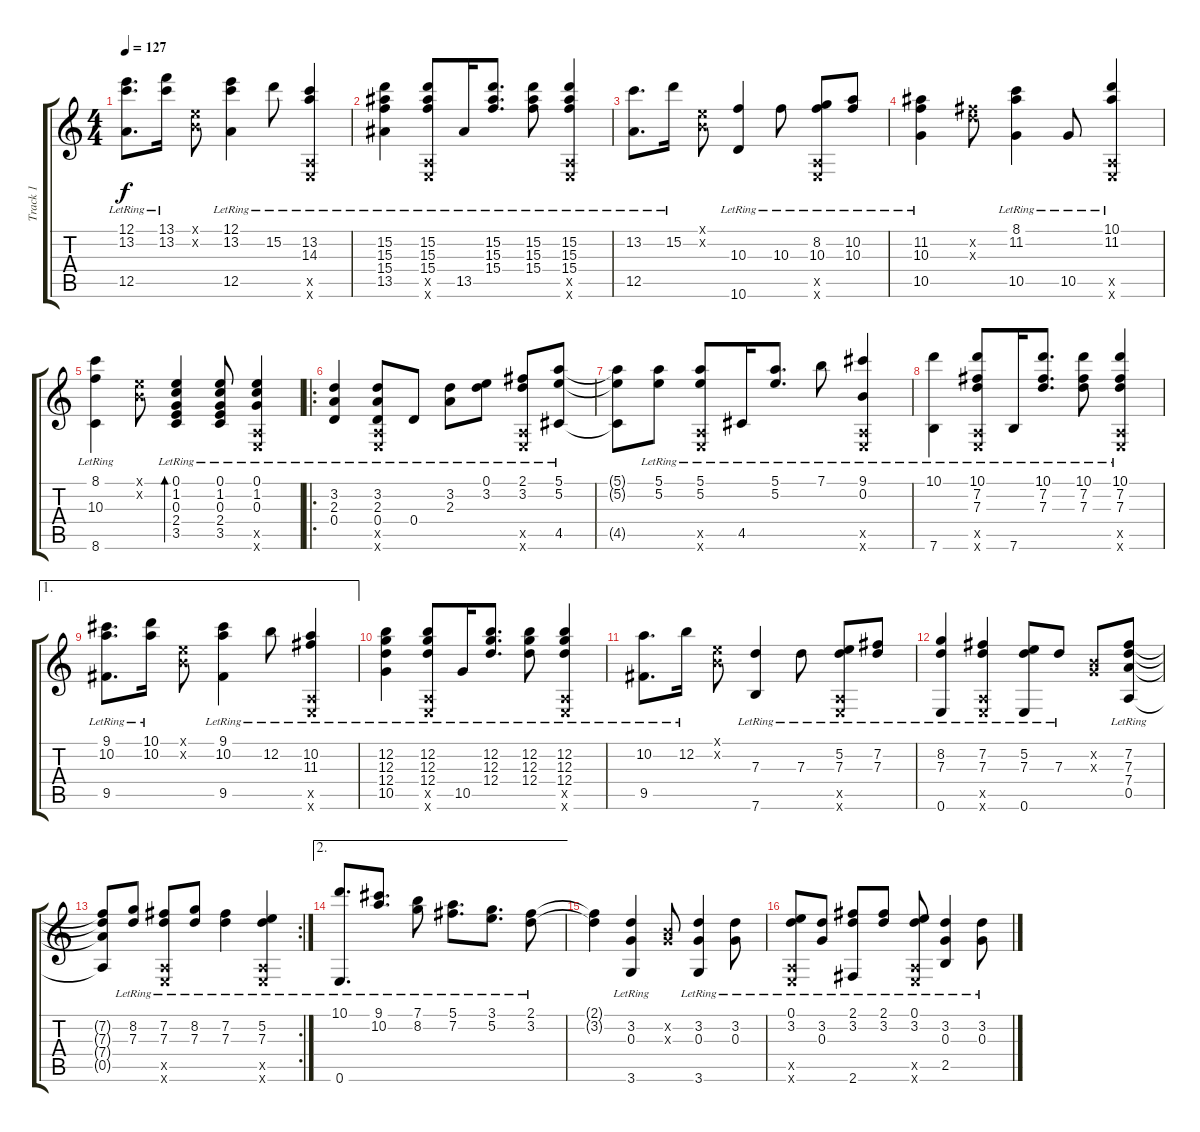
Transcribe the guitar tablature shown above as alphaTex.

\track ("Track 1" "Track 1") {instrument acousticguitarsteel}
\staff {score tabs}
\tuning (E4 B3 G3 D3 A2 E2) {hide}
\ts (4 4)
\tempo 127
\clef g2
\ks c
(12.1{lr} 13.2{lr} 12.5{lr}).8{d dy f} (13.1{lr} 13.2{lr}).16 (0.1{x} 0.2{x}).8 (12.1{lr} 13.2{lr} 12.5{lr}).4 15.2{lr}.8 (13.2{lr} 14.3{lr} 0.5{x} 0.6{x}).4 |
(15.2{lr} 15.3{lr} 15.4{lr} 13.5{lr}).4 (15.2{lr} 15.3{lr} 15.4{lr} 0.5{x} 0.6{x}).8 13.5{lr}.16 (15.2{lr} 15.3{lr} 15.4{lr}).8{d} (15.2{lr} 15.3{lr} 15.4{lr}).8 (15.2{lr} 15.3{lr} 15.4{lr} 0.5{x} 0.6{x}).4 |
(13.2{lr} 12.5{lr}).8{d} 15.2{lr}.16 (0.1{x} 0.2{x}).8 (10.3{lr} 10.6{lr}).4 10.3{lr}.8 (8.2{lr} 10.3{lr} 0.5{x} 0.6{x}).8 (10.2{lr} 10.3{lr}).8 |
(11.2{lr} 10.3{lr} 10.5{lr}).4 (7.2{x} 7.3{x}).8 (8.1{lr} 11.2{lr} 10.5{lr}).4 10.5{lr}.8 (10.1{lr} 11.2{lr} 0.5{x} 0.6{x}).4 |
(8.1{lr} 10.3{lr} 8.6{lr}).4 (0.1{x} 0.2{x}).8 (0.1{lr} 1.2{lr} 0.3{lr} 2.4{lr} 3.5{lr}).4{bd 60} (0.1{lr} 1.2{lr} 0.3{lr} 2.4{lr} 3.5{lr}).8 (0.1{lr} 1.2{lr} 0.3{lr} 0.5{x} 0.6{x}).4 |
\ro
(3.2{lr} 2.3{lr} 0.4{lr}).4 (3.2{lr} 2.3{lr} 0.4{lr} 0.5{x} 0.6{x}).8 0.4{lr}.8 (3.2{lr} 2.3{lr}).8 (0.1{lr} 3.2{lr}).8 (2.1{lr} 3.2{lr} 0.5{x} 0.6{x}).8 (5.1{lr} 5.2{lr} 4.5{lr}).8 |
(5.1{t} 5.2{t} 4.5{t}).8 (5.1{lr} 5.2{lr}).8 (5.1{lr} 5.2{lr} 0.5{x} 0.6{x}).8 4.5{lr}.16 (5.1{lr} 5.2{lr}).8{d} 7.1{lr}.8 (9.1{lr} 0.2{lr} 0.5{x} 0.6{x}).4 |
(10.1{lr} 7.6{lr}).4 (10.1{lr} 7.2{lr} 7.3{lr} 0.5{x} 0.6{x}).8 7.6{lr}.16 (10.1{lr} 7.2{lr} 7.3{lr}).8{d} (10.1{lr} 7.2{lr} 7.3{lr}).8 (10.1{lr} 7.2{lr} 7.3{lr} 0.5{x} 0.6{x}).4 |
\ae 1
(9.1{lr} 10.2{lr} 9.5{lr}).8{d} (10.1{lr} 10.2{lr}).16 (0.1{x} 0.2{x}).8 (9.1{lr} 10.2{lr} 9.5{lr}).4 12.2{lr}.8 (10.2{lr} 11.3{lr} 0.5{x} 0.6{x}).4 |
(12.2{lr} 12.3{lr} 12.4{lr} 10.5{lr}).4 (12.2{lr} 12.3{lr} 12.4{lr} 0.5{x} 0.6{x}).8 10.5{lr}.16 (12.2{lr} 12.3{lr} 12.4{lr}).8{d} (12.2{lr} 12.3{lr} 12.4{lr}).8 (12.2{lr} 12.3{lr} 12.4{lr} 0.5{x} 0.6{x}).4 |
(10.2{lr} 9.5{lr}).8{d} 12.2{lr}.16 (0.1{x} 0.2{x}).8 (7.3{lr} 7.6{lr}).4 7.3{lr}.8 (5.2{lr} 7.3{lr} 0.5{x} 0.6{x}).8 (7.2{lr} 7.3{lr}).8 |
(8.2{lr} 7.3{lr} 0.6{lr}).4 (7.2{lr} 7.3{lr} 0.5{x} 0.6{x}).4 (5.2{lr} 7.3{lr} 0.6{lr}).8 7.3{lr}.8 (0.2{x} 0.3{x}).8 (7.2{lr} 7.3{lr} 7.4{lr} 0.5{lr}).8 |
\rc 2
(7.2{t} 7.3{t} 7.4{t} 0.5{t}).8 (8.2{lr} 7.3{lr}).8 (7.2{lr} 7.3{lr} 0.5{x} 0.6{x}).8 (8.2{lr} 7.3{lr}).8 (7.2{lr} 7.3{lr}).4 (5.2{lr} 7.3{lr} 0.5{x} 0.6{x}).4 |
\ae 2
(10.1{lr} 0.6{lr}).8{d} (9.1{lr} 10.2{lr}).8{d} (7.1{lr} 8.2{lr}).8 (5.1{lr} 7.2{lr}).8{d} (3.1{lr} 5.2{lr}).8{d} (2.1{lr} 3.2{lr}).8 |
(2.1{t} 3.2{t}).4 (3.2{lr} 0.3{lr} 3.6{lr}).4 (0.2{x} 0.3{x}).8 (3.2{lr} 0.3{lr} 3.6{lr}).4 (3.2{lr} 0.3{lr}).8 |
(0.1{lr} 3.2{lr} 0.5{x} 0.6{x}).8 (3.2{lr} 0.3{lr}).8 (2.1{lr} 3.2{lr} 2.6{lr}).8 (2.1{lr} 3.2{lr}).8 (0.1{lr} 3.2{lr} 0.5{x} 0.6{x}).8 (3.2{lr} 0.3{lr} 2.5{lr}).4 (3.2{lr} 0.3{lr}).8
